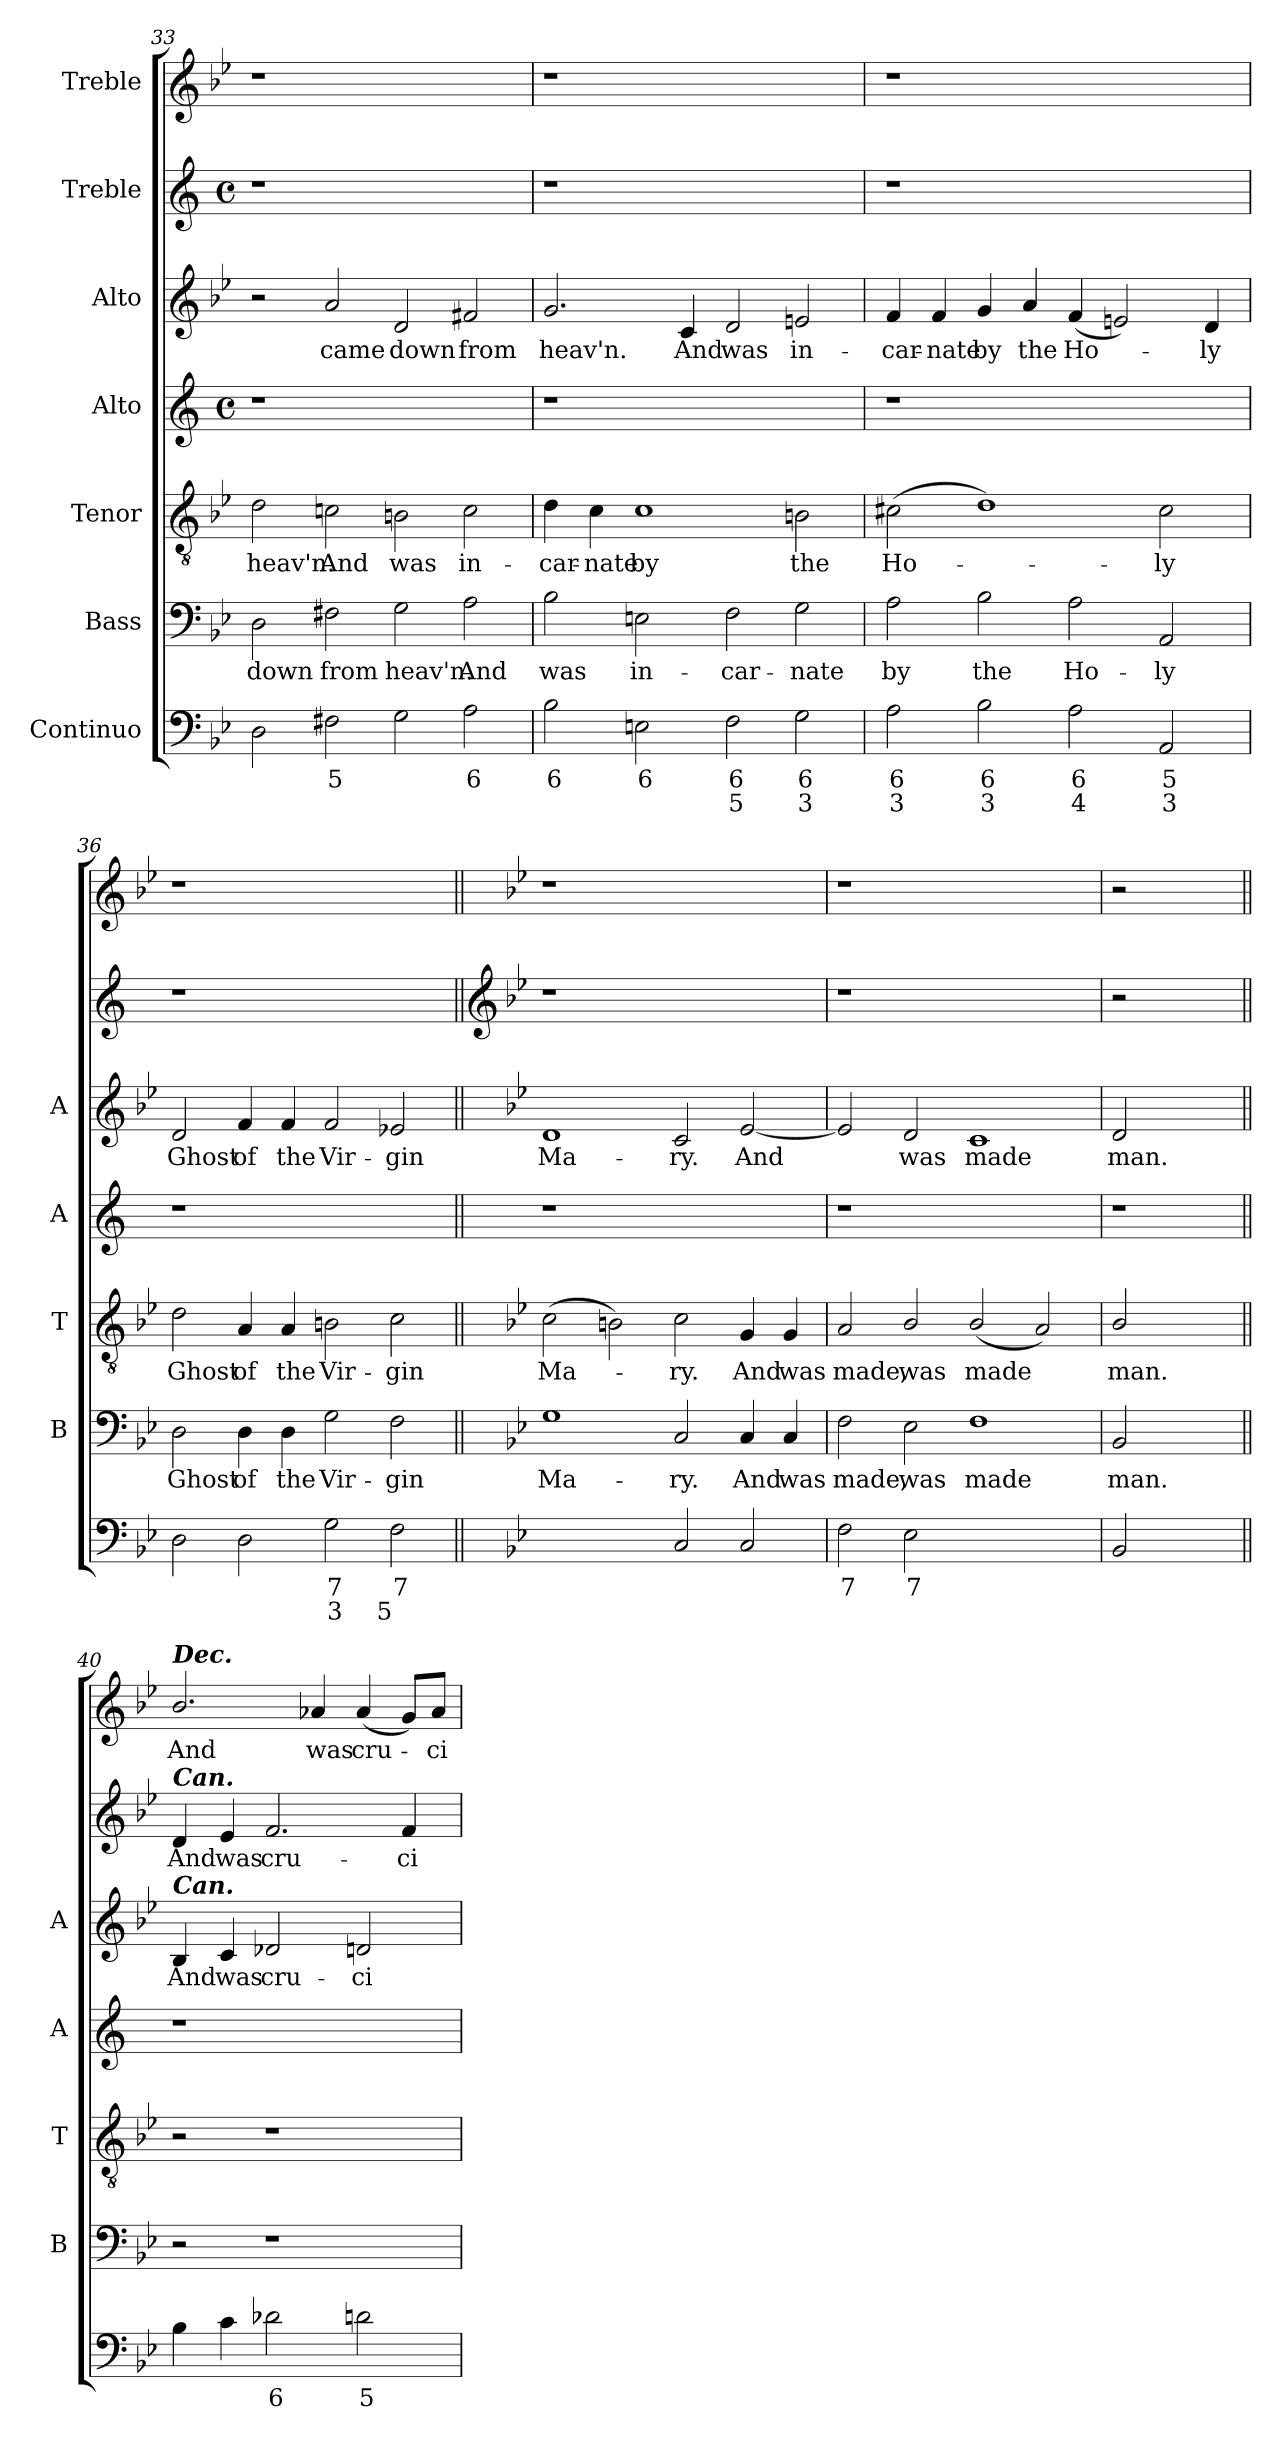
**kern	**text	**text	**kern	**text	**kern	**text	**kern	**kern	**text	**kern	**text	**kern	**text
*part7	*part7	*part7	*part6	*part6	*part5	*part5	*part4	*part3	*part3	*part2	*part2	*part1	*part1
*staff7	*staff7	*staff7	*staff6	*staff6	*staff5	*staff5	*staff4	*staff3	*staff3	*staff2	*staff2	*staff1	*staff1
*I"Continuo	*	*	*I"Bass	*	*I"Tenor	*	*I"Alto	*I"Alto	*	*I"Treble	*	*I"Treble	*
*	*	*	*I'B	*	*I'T	*	*I'A	*I'A	*	*	*	*	*
!!LO:LB:g=z
*clefF4	*	*	*clefF4	*	*clefGv2	*	*clefG2	*clefG2	*	*clefG2	*	*clefG2	*
*k[b-e-]	*	*	*k[b-e-]	*	*k[b-e-]	*	*k[]	*k[b-e-]	*	*k[]	*	*k[b-e-]	*
*B-:	*	*	*B-:	*	*B-:	*	*	*B-:	*	*	*	*B-:	*
*	*	*	*	*	*	*	*M4/4	*	*	*M4/4	*	*	*
*	*	*	*	*	*	*	*met(c)	*	*	*met(c)	*	*	*
=33	=33	=33	=33	=33	=33	=33	=33	=33	=33	=33	=33	=33	=33
!	!	!	!	!LO:LY:b	!	!LO:LY:b	!	!	!	!	!	!	!
2D\	.	.	2D\	down	2d\	heav'n.	1r	2r	.	1r	.	1r	.
!	!LO:LY:b	!	!	!LO:LY:b	!	!LO:LY:b	!	!	!LO:LY:b	!	!	!	!
2F#X\	5	.	2F#X\	from	2cn\	And	.	2a/	came	.	.	.	.
!	!	!	!	!LO:LY:b	!	!LO:LY:b	!	!	!LO:LY:b	!	!	!	!
2G\	.	.	2G\	heav'n.	2Bn\	was	1ryy	2d/	down	1ryy	.	1ryy	.
!	!LO:LY:b	!	!	!LO:LY:b	!	!LO:LY:b	!	!	!LO:LY:b	!	!	!	!
2A\	6	.	2A\	And	2c\	in-	.	2f#X/	from	.	.	.	.
=34	=34	=34	=34	=34	=34	=34	=34	=34	=34	=34	=34	=34	=34
!	!LO:LY:b	!	!	!LO:LY:b	!	!LO:LY:b	!	!	!LO:LY:b	!	!	!	!
2B-\	6	.	2B-\	was	4d\	-car-	1r	2.g/	heav'n.	1r	.	1r	.
!	!	!	!	!	!	!LO:LY:b	!	!	!	!	!	!	!
.	.	.	.	.	4c\	-nate	.	.	.	.	.	.	.
!	!LO:LY:b	!	!	!LO:LY:b	!	!LO:LY:b	!	!	!	!	!	!	!
2En\	6	.	2En\	in-	1c	by	.	.	.	.	.	.	.
!	!	!	!	!	!	!	!	!	!LO:LY:b	!	!	!	!
.	.	.	.	.	.	.	.	4c/	And	.	.	.	.
!	!LO:LY:b	!LO:LY:b	!	!LO:LY:b	!	!	!	!	!LO:LY:b	!	!	!	!
2F\	6	5	2F\	-car-	.	.	1ryy	2d/	was	1ryy	.	1ryy	.
!	!LO:LY:b	!LO:LY:b	!	!LO:LY:b	!	!LO:LY:b	!	!	!LO:LY:b	!	!	!	!
2G\	6	3	2G\	-nate	2Bn\	the	.	2en/	in-	.	.	.	.
=35	=35	=35	=35	=35	=35	=35	=35	=35	=35	=35	=35	=35	=35
!	!LO:LY:b	!LO:LY:b	!	!LO:LY:b	!	!LO:LY:b	!	!	!LO:LY:b	!	!	!	!
2A\	6	3	2A\	by	(>2c#X\	Ho-	1r	4f/	-car-	1r	.	1r	.
!	!	!	!	!	!	!	!	!	!LO:LY:b	!	!	!	!
.	.	.	.	.	.	.	.	4f/	-nate	.	.	.	.
!	!LO:LY:b	!LO:LY:b	!	!LO:LY:b	!	!	!	!	!LO:LY:b	!	!	!	!
2B-\	6	3	2B-\	the	1d)	.	.	4g/	by	.	.	.	.
!	!	!	!	!	!	!	!	!	!LO:LY:b	!	!	!	!
.	.	.	.	.	.	.	.	4a/	the	.	.	.	.
!	!LO:LY:b	!LO:LY:b	!	!LO:LY:b	!	!	!	!	!LO:LY:b	!	!	!	!
2A\	6	4	2A\	Ho-	.	.	1ryy	(<4f/	Ho-	1ryy	.	1ryy	.
.	.	.	.	.	.	.	.	2en/)	.	.	.	.	.
!	!LO:LY:b	!LO:LY:b	!	!LO:LY:b	!	!LO:LY:b	!	!	!	!	!	!	!
2AA/	5	3	2AA/	-ly	2c#\	ly	.	.	.	.	.	.	.
!	!	!	!	!	!	!	!	!	!LO:LY:b	!	!	!	!
.	.	.	.	.	.	.	.	4d/	ly	.	.	.	.
!!LO:PB:g=z
=36	=36	=36	=36	=36	=36	=36	=36	=36	=36	=36	=36	=36	=36
!	!	!	!	!LO:LY:b	!	!LO:LY:b	!	!	!LO:LY:b	!	!	!	!
2D\	.	.	2D\	Ghost	2d\	Ghost	1r	2d/	Ghost	1r	.	1r	.
!	!	!	!	!LO:LY:b	!	!LO:LY:b	!	!	!LO:LY:b	!	!	!	!
2D\	.	.	4D\	of	4A/	of	.	4f/	of	.	.	.	.
!	!	!	!	!LO:LY:b	!	!LO:LY:b	!	!	!LO:LY:b	!	!	!	!
.	.	.	4D\	the	4A/	the	.	4f/	the	.	.	.	.
!	!LO:LY:b	!LO:LY:b	!	!LO:LY:b	!	!LO:LY:b	!	!	!LO:LY:b	!	!	!	!
2G\	7	3	2G\	Vir-	2Bn\	Vir-	1ryy	2f/	Vir-	1ryy	.	1ryy	.
!	!LO:LY:b	!LO:LY:b	!	!LO:LY:b	!	!LO:LY:b	!	!	!LO:LY:b	!	!	!	!
2F\	7	5	2F\	-gin	2c\	-gin	.	2e-X/	-gin	.	.	.	.
!!LO:LB:g=z
=37||	=37||	=37||	=37||	=37||	=37||	=37||	=37||	=37||	=37||	=37||	=37||	=37||	=37||
*	*	*	*	*	*	*	*	*	*	*clefG2	*	*	*
*	*	*	*	*	*	*	*	*	*	*k[b-e-]	*	*	*
*	*	*	*	*	*	*	*	*	*	*B-:	*	*	*
!	!LO:LY:b	!LO:LY:b	!	!LO:LY:b	!	!LO:LY:b	!	!	!LO:LY:b	!	!	!	!
[2G\yy	5	4	1G	Ma-	(>2c\	Ma-	1r	1d	Ma-	1r	.	1r	.
!	!	!LO:LY:b	!	!	!	!	!	!	!	!	!	!	!
2G\yy]	.	3	.	.	2Bn\)	.	.	.	.	.	.	.	.
!	!	!	!	!LO:LY:b	!	!LO:LY:b	!	!	!LO:LY:b	!	!	!	!
2C/	.	.	2C/	-ry.	2c\	ry.	1ryy	2c/	-ry.	1ryy	.	1ryy	.
!	!	!	!	!LO:LY:b	!	!LO:LY:b	!	!	!LO:LY:b	!	!	!	!
2C/	.	.	4C/	And	4G/	And	.	[2e-/	And	.	.	.	.
!	!	!	!	!LO:LY:b	!	!LO:LY:b	!	!	!	!	!	!	!
.	.	.	4C/	was	4G/	was	.	.	.	.	.	.	.
=38	=38	=38	=38	=38	=38	=38	=38	=38	=38	=38	=38	=38	=38
!	!LO:LY:b	!	!	!LO:LY:b	!	!LO:LY:b	!	!	!	!	!	!	!
2F\	7	.	2F\	made,	2A/	made,	1r	2e-/]	.	1r	.	1r	.
!	!LO:LY:b	!	!	!LO:LY:b	!	!LO:LY:b	!	!	!LO:LY:b	!	!	!	!
2E-\	7	.	2E-\	was	2B-/	was	.	2d/	was	.	.	.	.
!	!LO:LY:b	!LO:LY:b	!	!LO:LY:b	!	!LO:LY:b	!	!	!LO:LY:b	!	!	!	!
[2F\yy	5	4	1F	made	(<2B-/	made	1ryy	1c	made	1ryy	.	1ryy	.
!	!	!LO:LY:b	!	!	!	!	!	!	!	!	!	!	!
2F\yy]	.	3	.	.	2A/)	.	.	.	.	.	.	.	.
=39	=39	=39	=39	=39	=39	=39	=39	=39	=39	=39	=39	=39	=39
!	!	!	!	!LO:LY:b	!	!LO:LY:b	!	!	!LO:LY:b	!	!	!	!
2BB-/	.	.	2BB-/	man.	2B-/	man.	1r	2d/	man.	2r	.	2r	.
2ryy	.	.	2ryy	.	2ryy	.	.	2ryy	.	2ryy	.	2ryy	.
=40||	=40||	=40||	=40||	=40||	=40||	=40||	=40||	=40||	=40||	=40||	=40||	=40||	=40||
!	!	!	!	!	!	!	!	!	!	!	!	!LO:TX:a:Bi:t=Dec.	!
!	!	!	!	!	!	!	!	!	!	!LO:TX:a:Bi:t=Can.	!	!	!
!	!	!	!	!	!	!	!	!LO:TX:a:Bi:t=Can.	!	!	!	!	!
!	!	!	!	!	!	!	!	!	!LO:LY:b	!	!LO:LY:b	!	!LO:LY:b
4B-\	.	.	2r	.	2r	.	1r	4B-/	And	4d/	And	2.b-/	And
!	!	!	!	!	!	!	!	!	!LO:LY:b	!	!LO:LY:b	!	!
4c\	.	.	.	.	.	.	.	4c/	was	4e-/	was	.	.
!	!LO:LY:b	!	!	!	!	!	!	!	!LO:LY:b	!	!LO:LY:b	!	!
2d-X\	6	.	1r	.	1r	.	.	2d-X/	cru-	2.f/	cru-	.	.
!	!	!	!	!	!	!	!	!	!	!	!	!	!LO:LY:b
.	.	.	.	.	.	.	.	.	.	.	.	4a-X/	was
!	!LO:LY:b	!	!	!	!	!	!	!	!LO:LY:b	!	!	!	!LO:LY:b
2dn\	5	.	.	.	.	.	2ryy	2dn/	-ci-	.	.	(<4a-/	cru-
!	!	!	!	!	!	!	!	!	!	!	!LO:LY:b	!	!
.	.	.	.	.	.	.	.	.	.	4f/	-ci-	8g/L)	.
!	!	!	!	!	!	!	!	!	!	!	!	!	!LO:LY:b
.	.	.	.	.	.	.	.	.	.	.	.	8a-/J	ci-
=	=	=	=	=	=	=	=	=	=	=	=	=	=
*-	*-	*-	*-	*-	*-	*-	*-	*-	*-	*-	*-	*-	*-
